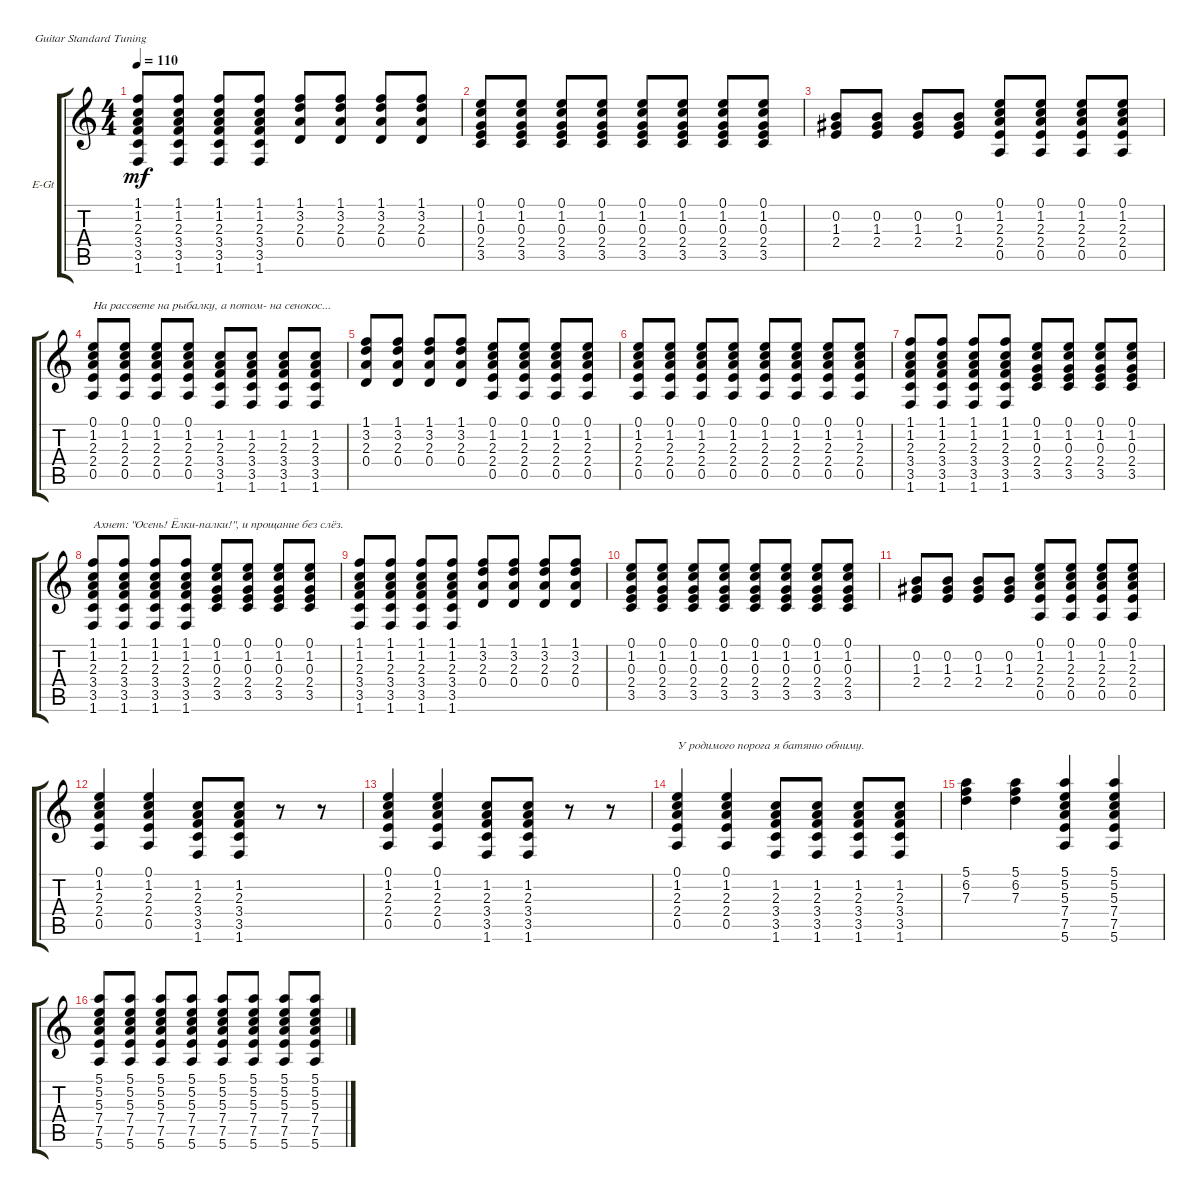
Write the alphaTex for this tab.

\defaultSystemsLayout 4
\bracketExtendMode groupsimilarinstruments
\firstSystemTrackNameOrientation horizontal
\otherSystemsTrackNameOrientation horizontal
\track ("Electric Guitar (Clean)" "E-Gt") {instrument electricguitarclean}
\staff {score tabs}
\tuning (E4 B3 G3 D3 A2 E2)
\ts (4 4)
\tempo 110
\clef g2
\ks c
(1.6 3.5 3.4 2.3 1.2 1.1).8{dy mf} (1.6 3.5 3.4 2.3 1.2 1.1).8 (1.6 3.5 3.4 2.3 1.2 1.1).8 (1.6 3.5 3.4 2.3 1.2 1.1).8 (0.4 2.3 3.2 1.1).8 (0.4 2.3 3.2 1.1).8 (0.4 2.3 3.2 1.1).8 (0.4 2.3 3.2 1.1).8 |
(3.5 2.4 0.3 1.2 0.1).8 (3.5 2.4 0.3 1.2 0.1).8 (3.5 2.4 0.3 1.2 0.1).8 (3.5 2.4 0.3 1.2 0.1).8 (3.5 2.4 0.3 1.2 0.1).8 (3.5 2.4 0.3 1.2 0.1).8 (3.5 2.4 0.3 1.2 0.1).8 (3.5 2.4 0.3 1.2 0.1).8 |
(2.4 1.3 0.2).8 (2.4 1.3 0.2).8 (2.4 1.3 0.2).8 (2.4 1.3 0.2).8 (0.5 2.4 2.3 1.2 0.1).8 (0.5 2.4 2.3 1.2 0.1).8 (0.5 2.4 2.3 1.2 0.1).8 (0.5 2.4 2.3 1.2 0.1).8 |
(0.5 2.4 2.3 1.2 0.1).8{txt "На рассвете на рыбалку, а потом- на сенокос..."} (0.5 2.4 2.3 1.2 0.1).8 (0.5 2.4 2.3 1.2 0.1).8 (0.5 2.4 2.3 1.2 0.1).8 (1.6 3.5 3.4 2.3 1.2).8 (1.6 3.5 3.4 2.3 1.2).8 (1.6 3.5 3.4 2.3 1.2).8 (1.6 3.5 3.4 2.3 1.2).8 |
(0.4 2.3 3.2 1.1).8 (0.4 2.3 3.2 1.1).8 (0.4 2.3 3.2 1.1).8 (0.4 2.3 3.2 1.1).8 (0.5 2.4 2.3 1.2 0.1).8 (0.5 2.4 2.3 1.2 0.1).8 (0.5 2.4 2.3 1.2 0.1).8 (0.5 2.4 2.3 1.2 0.1).8 |
(0.5 2.4 2.3 1.2 0.1).8 (0.5 2.4 2.3 1.2 0.1).8 (0.5 2.4 2.3 1.2 0.1).8 (0.5 2.4 2.3 1.2 0.1).8 (0.5 2.4 2.3 1.2 0.1).8 (0.5 2.4 2.3 1.2 0.1).8 (0.5 2.4 2.3 1.2 0.1).8 (0.5 2.4 2.3 1.2 0.1).8 |
(1.6 3.5 3.4 2.3 1.2 1.1).8 (1.6 3.5 3.4 2.3 1.2 1.1).8 (1.6 3.5 3.4 2.3 1.2 1.1).8 (1.6 3.5 3.4 2.3 1.2 1.1).8 (3.5 2.4 0.3 1.2 0.1).8 (3.5 2.4 0.3 1.2 0.1).8 (3.5 2.4 0.3 1.2 0.1).8 (3.5 2.4 0.3 1.2 0.1).8 |
(1.6 3.5 3.4 2.3 1.2 1.1).8{txt "Ахнет: \"Осень! Ёлки-палки!\", и прощание без слёз."} (1.6 3.5 3.4 2.3 1.2 1.1).8 (1.6 3.5 3.4 2.3 1.2 1.1).8 (1.6 3.5 3.4 2.3 1.2 1.1).8 (3.5 2.4 0.3 1.2 0.1).8 (3.5 2.4 0.3 1.2 0.1).8 (3.5 2.4 0.3 1.2 0.1).8 (3.5 2.4 0.3 1.2 0.1).8 |
(1.6 3.5 3.4 2.3 1.2 1.1).8 (1.6 3.5 3.4 2.3 1.2 1.1).8 (1.6 3.5 3.4 2.3 1.2 1.1).8 (1.6 3.5 3.4 2.3 1.2 1.1).8 (0.4 2.3 3.2 1.1).8 (0.4 2.3 3.2 1.1).8 (0.4 2.3 3.2 1.1).8 (0.4 2.3 3.2 1.1).8 |
(3.5 2.4 0.3 1.2 0.1).8 (3.5 2.4 0.3 1.2 0.1).8 (3.5 2.4 0.3 1.2 0.1).8 (3.5 2.4 0.3 1.2 0.1).8 (3.5 2.4 0.3 1.2 0.1).8 (3.5 2.4 0.3 1.2 0.1).8 (3.5 2.4 0.3 1.2 0.1).8 (3.5 2.4 0.3 1.2 0.1).8 |
(2.4 1.3 0.2).8 (2.4 1.3 0.2).8 (2.4 1.3 0.2).8 (2.4 1.3 0.2).8 (0.5 2.4 2.3 1.2 0.1).8 (0.5 2.4 2.3 1.2 0.1).8 (0.5 2.4 2.3 1.2 0.1).8 (0.5 2.4 2.3 1.2 0.1).8 |
(0.5 2.4 2.3 1.2 0.1).4 (0.5 2.4 2.3 1.2 0.1).4 (1.6 3.5 3.4 2.3 1.2).8 (1.6 3.5 3.4 2.3 1.2).8 r.8 r.8 |
(0.5 2.4 2.3 1.2 0.1).4 (0.5 2.4 2.3 1.2 0.1).4 (1.6 3.5 3.4 2.3 1.2).8 (1.6 3.5 3.4 2.3 1.2).8 r.8 r.8 |
(0.5 2.4 2.3 1.2 0.1).4{txt "У родимого порога я батяню обниму."} (0.5 2.4 2.3 1.2 0.1).4 (1.6 3.5 3.4 2.3 1.2).8 (1.6 3.5 3.4 2.3 1.2).8 (1.6 3.5 3.4 2.3 1.2).8 (1.6 3.5 3.4 2.3 1.2).8 |
(7.3 6.2 5.1).4 (7.3 6.2 5.1).4 (5.6 7.5 7.4 5.3 5.2 5.1).4 (5.6 7.5 7.4 5.3 5.2 5.1).4 |
(5.6 7.5 7.4 5.3 5.2 5.1).8 (5.6 7.5 7.4 5.3 5.2 5.1).8 (5.6 7.5 7.4 5.3 5.2 5.1).8 (5.6 7.5 7.4 5.3 5.2 5.1).8 (5.6 7.5 7.4 5.3 5.2 5.1).8 (5.6 7.5 7.4 5.3 5.2 5.1).8 (5.6 7.5 7.4 5.3 5.2 5.1).8 (5.6 7.5 7.4 5.3 5.2 5.1).8
